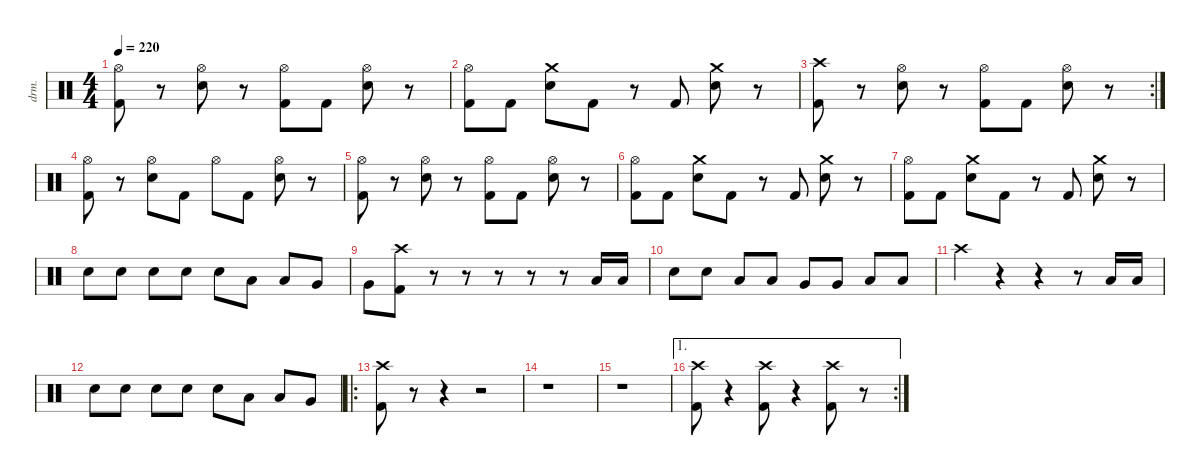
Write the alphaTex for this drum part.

\defaultSystemsLayout 4
\hideDynamics
\bracketExtendMode nobrackets
\track ("Urlich" "drm.") {instrument percussion}
\staff {score}
\articulation defaults
\ts (4 4)
\tempo 220
\clef neutral
\ks c
("Hi-Hat (open)" "Kick (hit) 2").8{dy f} r.8 ("Hi-Hat (open)" "Snare (hit) 2").8 r.8 ("Hi-Hat (open)" "Kick (hit) 2").8 "Kick (hit) 2".8 ("Hi-Hat (open)" "Snare (hit) 2").8 r.8 |
("Hi-Hat (open)" "Kick (hit) 2").8 "Kick (hit) 2".8 ("Crash medium (hit)" "Snare (hit) 2").8 "Kick (hit) 2".8 r.8 "Kick (hit) 2".8 ("Crash medium (hit)" "Snare (hit) 2").8 r.8 |
\rc 2
("Crash high (hit)" "Kick (hit) 2").8 r.8 ("Hi-Hat (open)" "Snare (hit) 2").8 r.8 ("Hi-Hat (open)" "Kick (hit) 2").8 "Kick (hit) 2".8 ("Hi-Hat (open)" "Snare (hit) 2").8 r.8 |
("Hi-Hat (open)" "Kick (hit) 2").8 r.8 ("Hi-Hat (open)" "Snare (hit) 2").8 "Kick (hit) 2".8 "Hi-Hat (open)".8 "Kick (hit) 2".8 ("Hi-Hat (open)" "Snare (hit) 2").8 r.8 |
("Hi-Hat (open)" "Kick (hit) 2").8 r.8 ("Hi-Hat (open)" "Snare (hit) 2").8 r.8 ("Hi-Hat (open)" "Kick (hit) 2").8 "Kick (hit) 2".8 ("Hi-Hat (open)" "Snare (hit) 2").8 r.8 |
("Hi-Hat (open)" "Kick (hit) 2").8 "Kick (hit) 2".8 ("Crash medium (hit)" "Snare (hit) 2").8 "Kick (hit) 2".8 r.8 "Kick (hit) 2".8 ("Crash medium (hit)" "Snare (hit) 2").8 r.8 |
("Hi-Hat (open)" "Kick (hit) 2").8 "Kick (hit) 2".8 ("Crash medium (hit)" "Snare (hit) 2").8 "Kick (hit) 2".8 r.8 "Kick (hit) 2".8 ("Crash medium (hit)" "Snare (hit) 2").8 r.8 |
"Snare (hit) 2".8 "Snare (hit) 2".8 "Snare (hit) 2".8 "Snare (hit) 2".8 "Snare (hit) 2".8 "Low Tom (hit)".8 "Low Tom (hit)".8 "Very Low Tom (hit)".8 |
"Very Low Tom (hit)".8 ("Crash high (hit)" "Kick (hit) 2").8 r.8 r.8 r.8 r.8 r.8 "Low Tom (hit)".16 "Low Tom (hit)".16 |
"Snare (hit) 2".8 "Snare (hit) 2".8 "Low Tom (hit)".8 "Low Tom (hit)".8 "Very Low Tom (hit)".8 "Very Low Tom (hit)".8 "Low Floor Tom (hit)".8 "Low Floor Tom (hit)".8 |
"Crash high (hit)".4 r.4 r.4 r.8 "Low Tom (hit)".16 "Low Tom (hit)".16 |
"Snare (hit) 2".8 "Snare (hit) 2".8 "Snare (hit) 2".8 "Snare (hit) 2".8 "Snare (hit) 2".8 "Low Tom (hit)".8 "Low Tom (hit)".8 "Very Low Tom (hit)".8 |
\ro
("Crash high (hit)" "Kick (hit) 2").8 r.8 r.4 r.2 |
r.1 |
r.1 |
\ae 1
\rc 2
("Crash high (hit)" "Kick (hit) 2").8 r.4 ("Crash high (hit)" "Kick (hit) 2").8 r.4 ("Crash high (hit)" "Kick (hit) 2").8 r.8
